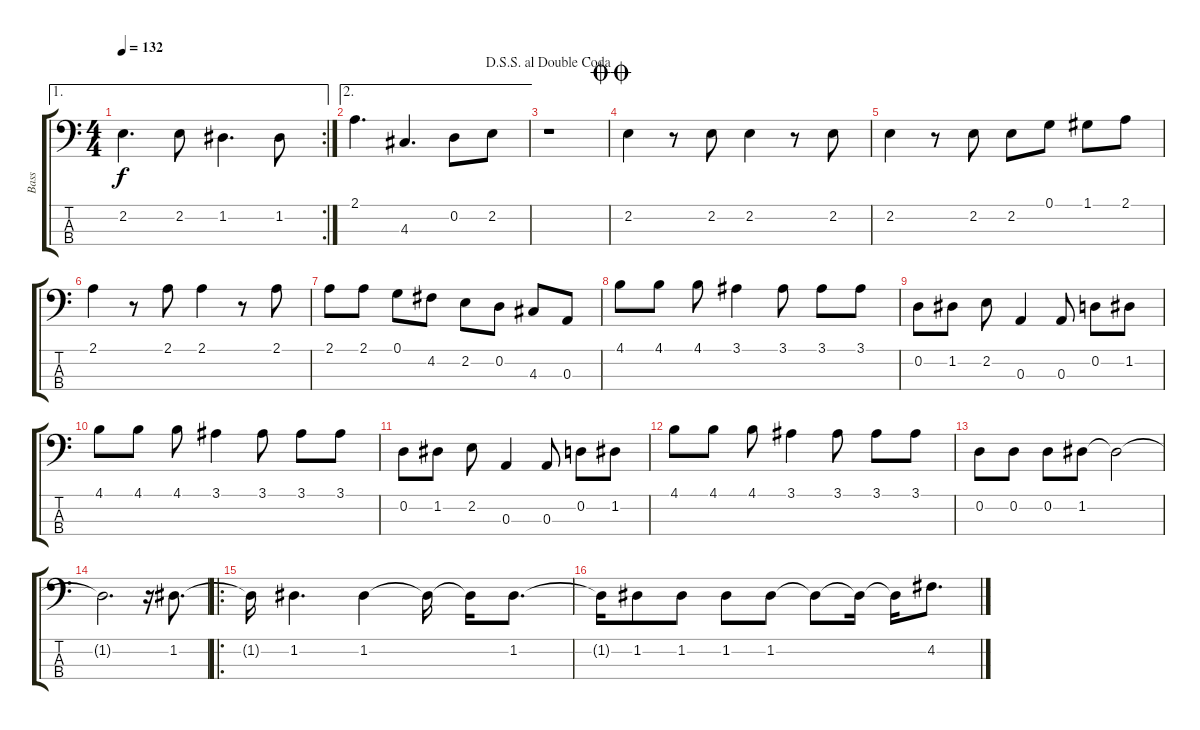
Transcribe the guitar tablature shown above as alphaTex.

\track ("Bass" "Bass") {instrument electricbassfinger}
\staff {score tabs}
\tuning (G2 D2 A1 E1) {hide}
\ae 1
\rc 2
\ts (4 4)
\tempo 132
\clef f4
\ks c
2.2.4{d dy f} 2.2.8 1.2.4{d} 1.2.8 |
\ae 2
2.1.4{d} 4.3.4{d} 0.2.8 2.2.8 |
\jump dalsegnosegnoaldoublecoda
r.1 |
\jump doublecoda
2.2.4 r.8 2.2.8 2.2.4 r.8 2.2.8 |
2.2.4 r.8 2.2.8 2.2.8 0.1.8 1.1.8 2.1.8 |
2.1.4 r.8 2.1.8 2.1.4 r.8 2.1.8 |
2.1.8 2.1.8 0.1.8 4.2.8 2.2.8 0.2.8 4.3.8 0.3.8 |
4.1.8 4.1.8 4.1.8 3.1.4 3.1.8 3.1.8 3.1.8 |
0.2.8 1.2.8 2.2.8 0.3.4 0.3.8 0.2.8 1.2.8 |
4.1.8 4.1.8 4.1.8 3.1.4 3.1.8 3.1.8 3.1.8 |
0.2.8 1.2.8 2.2.8 0.3.4 0.3.8 0.2.8 1.2.8 |
4.1.8 4.1.8 4.1.8 3.1.4 3.1.8 3.1.8 3.1.8 |
0.2.8 0.2.8 0.2.8 1.2.8 1.2{t}.2 |
1.2{t}.2{d} r.16 1.2.8{d} |
\ro
1.2{t}.16 1.2.4{d} 1.2.4 1.2{t}.16 1.2{t}.16 1.2.8{d} |
1.2{t}.16 1.2.8 1.2.8 1.2.8 1.2.8 1.2{t}.8 1.2{t}.16 1.2{t}.16 4.2.8{d}
